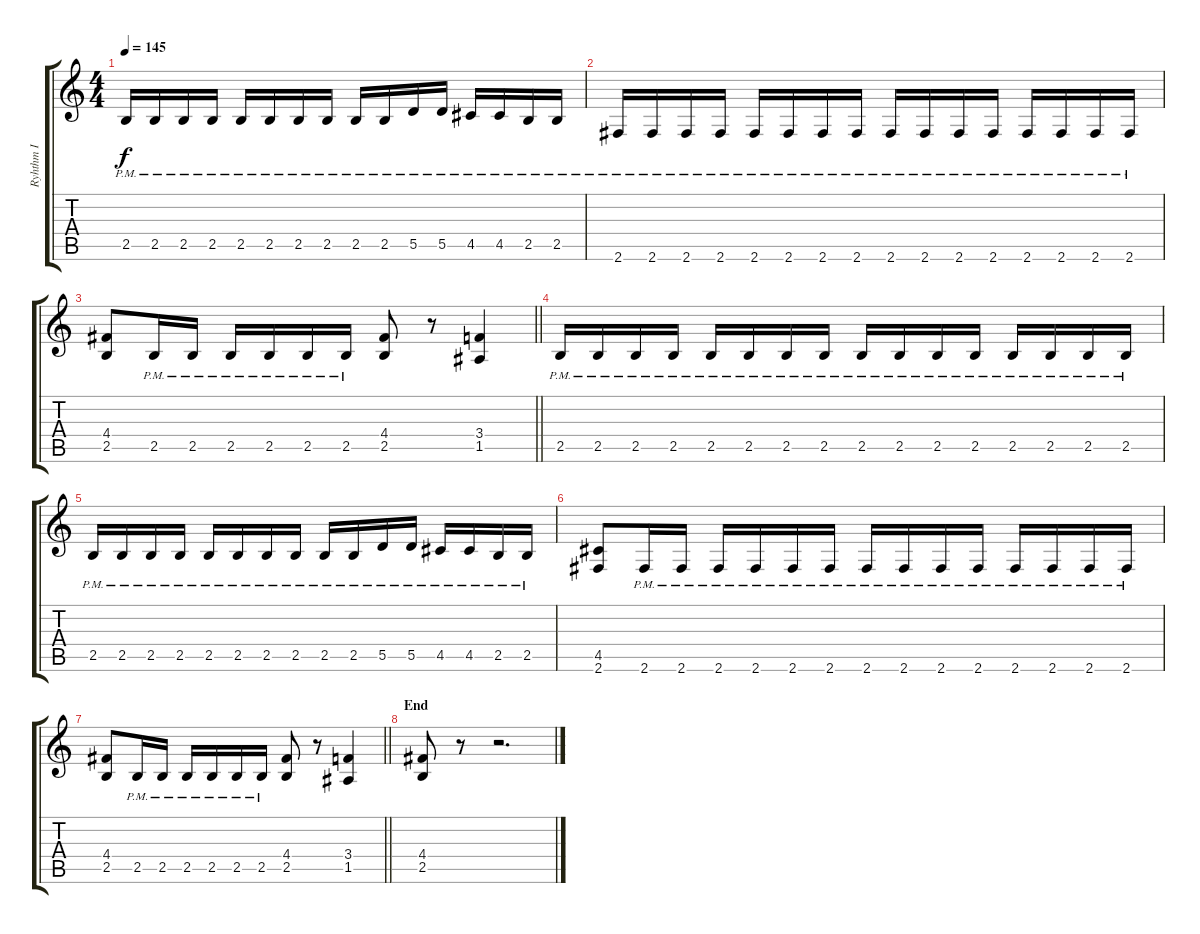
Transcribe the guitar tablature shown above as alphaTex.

\track ("Ryhthm I" "Ryhthm I") {instrument distortionguitar}
\staff {score tabs}
\tuning (E4 B3 G3 D3 A2 E2) {hide}
\ts (4 4)
\tempo 145
\clef g2
\ks c
2.5{pm}.16{dy f} 2.5{pm}.16 2.5{pm}.16 2.5{pm}.16 2.5{pm}.16 2.5{pm}.16 2.5{pm}.16 2.5{pm}.16 2.5{pm}.16 2.5{pm}.16 5.5{pm}.16 5.5{pm}.16 4.5{pm}.16 4.5{pm}.16 2.5{pm}.16 2.5{pm}.16 |
2.6{pm}.16 2.6{pm}.16 2.6{pm}.16 2.6{pm}.16 2.6{pm}.16 2.6{pm}.16 2.6{pm}.16 2.6{pm}.16 2.6{pm}.16 2.6{pm}.16 2.6{pm}.16 2.6{pm}.16 2.6{pm}.16 2.6{pm}.16 2.6{pm}.16 2.6{pm}.16 |
\barLineRight lightlight
(4.4 2.5).8 2.5{pm}.16 2.5{pm}.16 2.5{pm}.16 2.5{pm}.16 2.5{pm}.16 2.5{pm}.16 (4.4 2.5).8 r.8 (3.4 1.5).4 |
\section ("" "")
2.5{pm}.16 2.5{pm}.16 2.5{pm}.16 2.5{pm}.16 2.5{pm}.16 2.5{pm}.16 2.5{pm}.16 2.5{pm}.16 2.5{pm}.16 2.5{pm}.16 2.5{pm}.16 2.5{pm}.16 2.5{pm}.16 2.5{pm}.16 2.5{pm}.16 2.5{pm}.16 |
2.5{pm}.16 2.5{pm}.16 2.5{pm}.16 2.5{pm}.16 2.5{pm}.16 2.5{pm}.16 2.5{pm}.16 2.5{pm}.16 2.5{pm}.16 2.5{pm}.16 5.5{pm}.16 5.5{pm}.16 4.5{pm}.16 4.5{pm}.16 2.5{pm}.16 2.5{pm}.16 |
(4.5 2.6).8 2.6{pm}.16 2.6{pm}.16 2.6{pm}.16 2.6{pm}.16 2.6{pm}.16 2.6{pm}.16 2.6{pm}.16 2.6{pm}.16 2.6{pm}.16 2.6{pm}.16 2.6{pm}.16 2.6{pm}.16 2.6{pm}.16 2.6{pm}.16 |
\barLineRight lightlight
(4.4 2.5).8 2.5{pm}.16 2.5{pm}.16 2.5{pm}.16 2.5{pm}.16 2.5{pm}.16 2.5{pm}.16 (4.4 2.5).8 r.8 (3.4 1.5).4 |
\section ("" "End")
(4.4 2.5).8 r.8 r.2{d}
